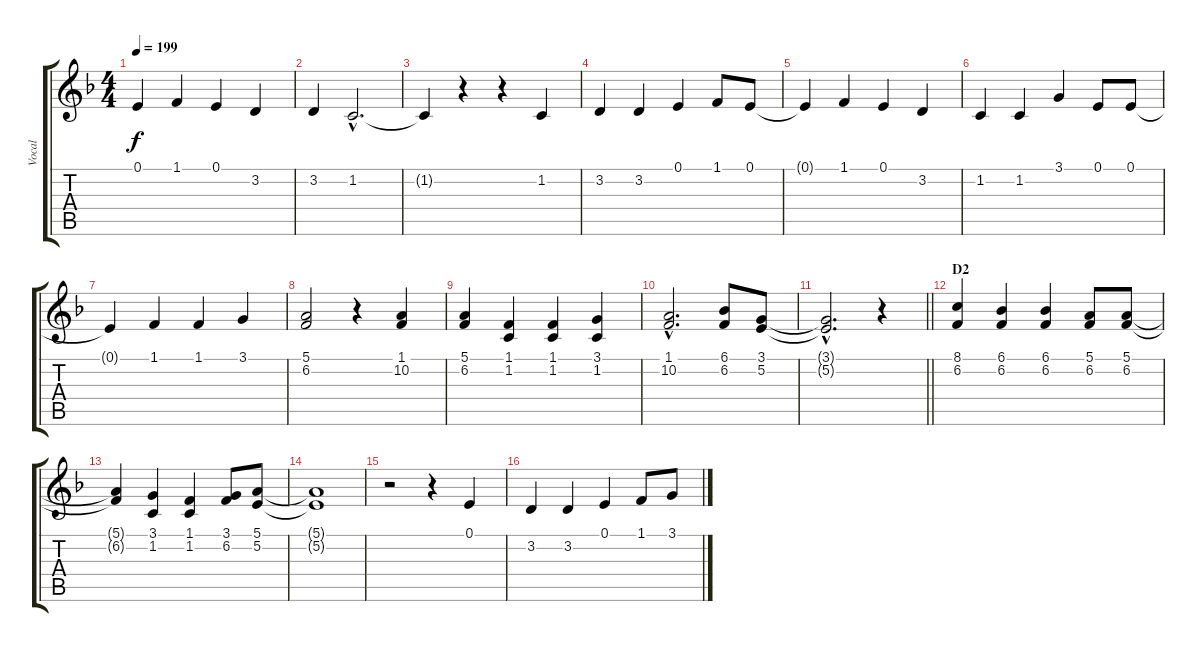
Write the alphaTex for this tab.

\track ("Vocal" "Vocal") {instrument stringensemble1}
\staff {score tabs}
\tuning (E4 B3 G3 D3 A2 E2) {hide}
\ts (4 4)
\tempo 199
\clef g2
\ks f
0.1{t}.4{dy f} 1.1.4 0.1.4 3.2.4 |
3.2.4 1.2{hac}.2{d} |
1.2{t}.4 r.4 r.4 1.2.4 |
3.2.4 3.2.4 0.1.4 1.1.8 0.1.8 |
0.1{t}.4 1.1.4 0.1.4 3.2.4 |
1.2.4 1.2.4 3.1.4 0.1.8 0.1.8 |
0.1{t}.4 1.1.4 1.1.4 3.1.4 |
(5.1 6.2).2 r.4 (1.1 10.2).4 |
(5.1 6.2).4 (1.1 1.2).4 (1.1 1.2).4 (3.1 1.2).4 |
(1.1{hac} 10.2{hac}).2{d} (6.1 6.2).8 (3.1 5.2).8 |
\barLineRight lightlight
(3.1{hac t} 5.2{hac t}).2{d} r.4 |
\section ("" "D2")
(8.1 6.2).4 (6.1 6.2).4 (6.1 6.2).4 (5.1 6.2).8 (5.1 6.2).8 |
(5.1{t} 6.2{t}).4 (3.1 1.2).4 (1.1 1.2).4 (3.1 6.2).8 (5.1 5.2).8 |
(5.1{t} 5.2{t}).1 |
r.2 r.4 0.1.4 |
3.2.4 3.2.4 0.1.4 1.1.8 3.1.8
